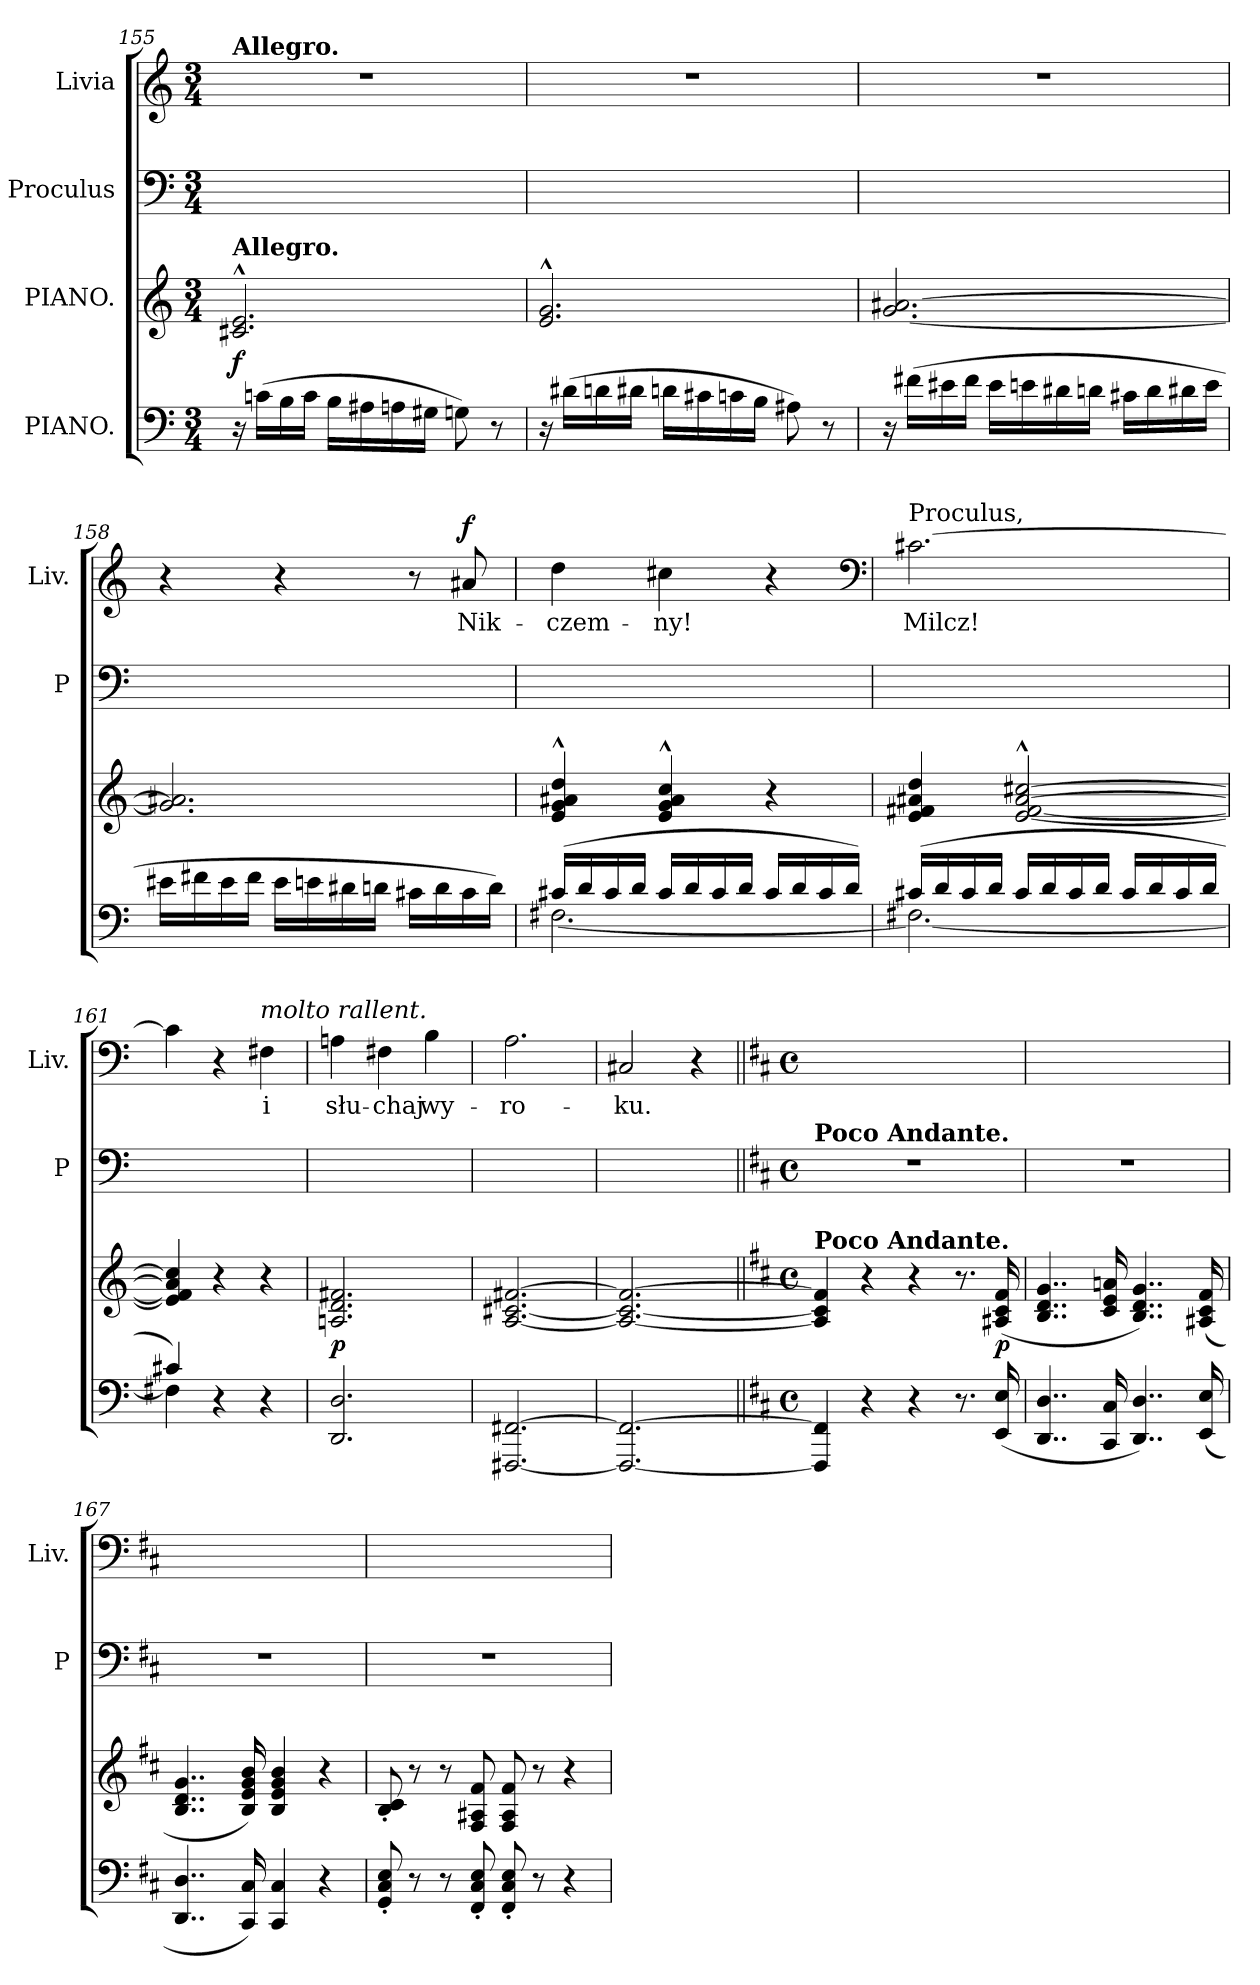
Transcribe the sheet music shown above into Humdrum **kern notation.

**kern	**kern	**dynam	**kern	**kern	**text	**dynam
*part4	*part3	*part3	*part2	*part1	*part1	*part1
*staff4	*staff3	*staff3	*staff2	*staff1	*staff1	*staff1
*I"PIANO.	*I"PIANO.	*	*I"Proculus	*I"Livia	*	*
*	*	*	*I'P	*I'Liv.	*	*
*clefF4	*clefG2	*	*clefF4	*clefG2	*	*
*k[]	*k[]	*	*k[]	*k[]	*	*
*M3/4	*M3/4	*	*M3/4	*M3/4	*	*
=155	=155	=155	=155	=155	=155	=155
!	!	!	!	!LO:TX:a:B:t=Allegro.	!	!
!	!LO:TX:a:B:t=Allegro.	!	!	!	!	!
16r	2.c#X^^</ 2.e^^</	f	2.ryy	2.r	.	.
(16cn\LL	.	.	.	.	.	.
16B\	.	.	.	.	.	.
16c\JJ	.	.	.	.	.	.
16B\LL	.	.	.	.	.	.
16A#X\	.	.	.	.	.	.
16An\	.	.	.	.	.	.
16G#X\JJ	.	.	.	.	.	.
8Gn\)	.	.	.	.	.	.
8r	.	.	.	.	.	.
=156	=156	=156	=156	=156	=156	=156
16r	2.e^^</ 2.g^^</	.	2.ryy	2.r	.	.
(16d#X\LL	.	.	.	.	.	.
16dn\	.	.	.	.	.	.
16d#X\JJ	.	.	.	.	.	.
16dn\LL	.	.	.	.	.	.
16c#X\	.	.	.	.	.	.
16cn\	.	.	.	.	.	.
16B\JJ	.	.	.	.	.	.
8A#X\)	.	.	.	.	.	.
8r	.	.	.	.	.	.
=157	=157	=157	=157	=157	=157	=157
16r	[2.g/ [2.a#X/	.	2.ryy	2.r	.	.
(16f#X\LL	.	.	.	.	.	.
16e#X\	.	.	.	.	.	.
16f#\JJ	.	.	.	.	.	.
16e#\LL	.	.	.	.	.	.
16en\	.	.	.	.	.	.
16d#X\	.	.	.	.	.	.
16dn\JJ	.	.	.	.	.	.
16c#X\LL	.	.	.	.	.	.
16d\	.	.	.	.	.	.
16d#X\	.	.	.	.	.	.
16e\JJ	.	.	.	.	.	.
=158	=158	=158	=158	=158	=158	=158
16e#X\LL	2.g]/ 2.a#X]/	.	2.ryy	4r	.	.
16f#X\	.	.	.	.	.	.
16e#\	.	.	.	.	.	.
16f#\JJ	.	.	.	.	.	.
16e#\LL	.	.	.	4r	.	.
16en\	.	.	.	.	.	.
16d#X\	.	.	.	.	.	.
16dn\JJ	.	.	.	.	.	.
16c#X\LL	.	.	.	8r	.	.
16d\	.	.	.	.	.	.
!	!	!	!	!	!	!LO:DY:a
16c#\	.	.	.	8a#X/	Nik-	f
16d\JJ)	.	.	.	.	.	.
=159	=159	=159	=159	=159	=159	=159
*^	*	*	*	*	*	*
(16c#X/LL	[2.F#X\	4e^^/ 4g^^/ 4a#X^^/ 4dd^^/	.	2.ryy	4dd\	-czem-	.
16d/	.	.	.	.	.	.	.
16c#/	.	.	.	.	.	.	.
16d/JJ	.	.	.	.	.	.	.
16c#/LL	.	4e^^/ 4g^^/ 4a#^^/ 4cc^^/	.	.	4cc#X\	-ny!	.
16d/	.	.	.	.	.	.	.
16c#/	.	.	.	.	.	.	.
16d/JJ	.	.	.	.	.	.	.
16c#/LL	.	4r	.	.	4r	.	.
16d/	.	.	.	.	.	.	.
16c#/	.	.	.	.	.	.	.
16d/JJ)	.	.	.	.	.	.	.
*	*	*	*	*	*clefF4	*	*
=160	=160	=160	=160	=160	=160	=160	=160
!	!	!	!	!	!LO:TX:a:t=Proculus,	!	!
(16c#X/LL	2.F#X\_	4e/ 4f#X/ 4a#X/ 4dd/	.	2.ryy	[2.c#X\	Milcz!	.
16d/	.	.	.	.	.	.	.
16c#/	.	.	.	.	.	.	.
16d/JJ	.	.	.	.	.	.	.
16c#/LL	.	[2e^^/ [2f#^^/ [2a#^^/ [2cc#X^^/	.	.	.	.	.
16d/	.	.	.	.	.	.	.
16c#/	.	.	.	.	.	.	.
16d/JJ	.	.	.	.	.	.	.
16c#/LL	.	.	.	.	.	.	.
16d/	.	.	.	.	.	.	.
16c#/	.	.	.	.	.	.	.
16d/JJ	.	.	.	.	.	.	.
=161	=161	=161	=161	=161	=161	=161	=161
4c#X/)	4F#X\]	4e]/ 4f#]/ 4a#]/ 4cc#]/	.	2.ryy	4c#\]	.	.
4r	2ryy	4r	.	.	4r	.	.
!	!	!	!	!	!LO:TX:a:i:t=molto rallent.	!	!
4r	.	4r	.	.	4F#X\	i	.
*v	*v	*	*	*	*	*	*
=162	=162	=162	=162	=162	=162	=162
2.DD/ 2.D/	2.An/ 2.d/ 2.f#X/	p	2.ryy	4An\	słu-	.
.	.	.	.	4F#X\	-chaj	.
.	.	.	.	4B\	wy-	.
=163	=163	=163	=163	=163	=163	=163
[2.FFF#X/ [2.FF#X/	[2.A/ [2.c#X/ [2.f#X/	.	2.ryy	2.A\	-ro-	.
=164	=164	=164	=164	=164	=164	=164
2.FFF#_/ 2.FF#_/	2.A_/ 2.c#_/ 2.f#_/	.	2.ryy	2C#X/	-ku.	.
.	.	.	.	4r	.	.
=165||	=165||	=165||	=165||	=165||	=165||	=165||
*k[f#c#]	*k[f#c#]	*	*k[f#c#]	*k[f#c#]	*	*
*M4/4	*M4/4	*	*M4/4	*M4/4	*	*
*met(c)	*met(c)	*	*met(c)	*met(c)	*	*
!	!	!	!LO:TX:a:B:t=Poco Andante.	!	!	!
!	!LO:TX:a:B:t=Poco Andante.	!	!	!	!	!
4FFF#]/ 4FF#]/	4A]/ 4c#]/ 4f#]/	.	1r	1ryy	.	.
4r	4r	.	.	.	.	.
4r	4r	.	.	.	.	.
8.r	8.r	.	.	.	.	.
(16EE/ 16E/	(16A#X/ 16c#/ 16f#/	p	.	.	.	.
=166	=166	=166	=166	=166	=166	=166
4..DD/ 4..D/	4..B/ 4..d/ 4..g/	.	1r	1ryy	.	.
16CC#/ 16C#/	16c#/ 16e/ 16an/	.	.	.	.	.
4..DD/ 4..D/)	4..B/ 4..d/ 4..g/)	.	.	.	.	.
(16EE/ 16E/	(16A#X/ 16c#/ 16f#/	.	.	.	.	.
=167	=167	=167	=167	=167	=167	=167
4..DD/ 4..D/	4..B/ 4..d/ 4..g/	.	1r	1ryy	.	.
16CC#/ 16C#/)	16B/ 16e/ 16g/ 16b/)	.	.	.	.	.
4CC#/ 4C#/	4B/ 4e/ 4g/ 4b/	.	.	.	.	.
4r	4r	.	.	.	.	.
=168	=168	=168	=168	=168	=168	=168
8GG'/ 8C#'/ 8E'/	8B'/ 8c#'/	.	1r	1ryy	.	.
8r	8r	.	.	.	.	.
8r	8r	.	.	.	.	.
8FF#'/ 8C#'/ 8E'/	8F#/ 8A#X/ 8f#/	.	.	.	.	.
8FF#'/ 8C#'/ 8E'/	8F#/ 8A#/ 8f#/	.	.	.	.	.
8r	8r	.	.	.	.	.
4r	4r	.	.	.	.	.
=	=	=	=	=	=	=
*-	*-	*-	*-	*-	*-	*-
